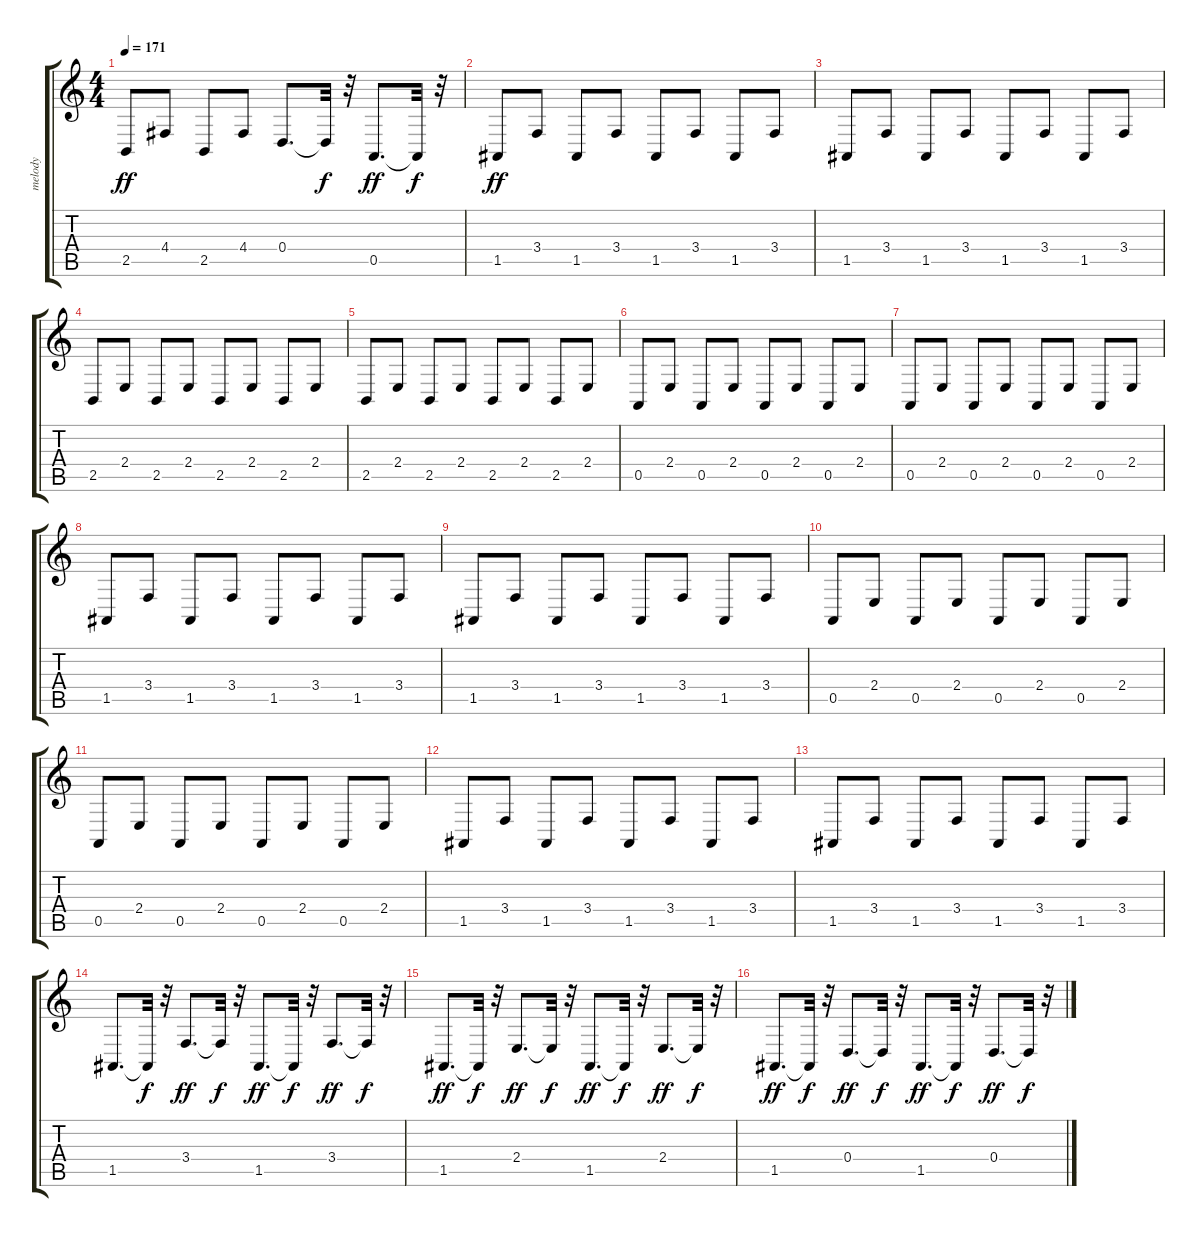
\track ("melody" "melody") {instrument lead1square}
\staff {score tabs}
\tuning (E4 B3 G3 D3 A2 E2) {hide}
\ts (4 4)
\tempo 171
\clef g2
\ks c
2.5.8{dy ff} 4.4.8 2.5.8 4.4.8 0.4.8{d} 0.4{t}.32{dy f} r.32 0.5.8{d dy ff} 0.5{t}.32{dy f} r.32 |
1.5.8{dy ff} 3.4.8 1.5.8 3.4.8 1.5.8 3.4.8 1.5.8 3.4.8 |
1.5.8 3.4.8 1.5.8 3.4.8 1.5.8 3.4.8 1.5.8 3.4.8 |
2.5.8 2.4.8 2.5.8 2.4.8 2.5.8 2.4.8 2.5.8 2.4.8 |
2.5.8 2.4.8 2.5.8 2.4.8 2.5.8 2.4.8 2.5.8 2.4.8 |
0.5.8 2.4.8 0.5.8 2.4.8 0.5.8 2.4.8 0.5.8 2.4.8 |
0.5.8 2.4.8 0.5.8 2.4.8 0.5.8 2.4.8 0.5.8 2.4.8 |
1.5.8 3.4.8 1.5.8 3.4.8 1.5.8 3.4.8 1.5.8 3.4.8 |
1.5.8 3.4.8 1.5.8 3.4.8 1.5.8 3.4.8 1.5.8 3.4.8 |
0.5.8 2.4.8 0.5.8 2.4.8 0.5.8 2.4.8 0.5.8 2.4.8 |
0.5.8 2.4.8 0.5.8 2.4.8 0.5.8 2.4.8 0.5.8 2.4.8 |
1.5.8 3.4.8 1.5.8 3.4.8 1.5.8 3.4.8 1.5.8 3.4.8 |
1.5.8 3.4.8 1.5.8 3.4.8 1.5.8 3.4.8 1.5.8 3.4.8 |
1.5.8{d} 1.5{t}.32{dy f} r.32 3.4.8{d dy ff} 3.4{t}.32{dy f} r.32 1.5.8{d dy ff} 1.5{t}.32{dy f} r.32 3.4.8{d dy ff} 3.4{t}.32{dy f} r.32 |
1.5.8{d dy ff} 1.5{t}.32{dy f} r.32 2.4.8{d dy ff} 2.4{t}.32{dy f} r.32 1.5.8{d dy ff} 1.5{t}.32{dy f} r.32 2.4.8{d dy ff} 2.4{t}.32{dy f} r.32 |
1.5.8{d dy ff} 1.5{t}.32{dy f} r.32 0.4.8{d dy ff} 0.4{t}.32{dy f} r.32 1.5.8{d dy ff} 1.5{t}.32{dy f} r.32 0.4.8{d dy ff} 0.4{t}.32{dy f} r.32
